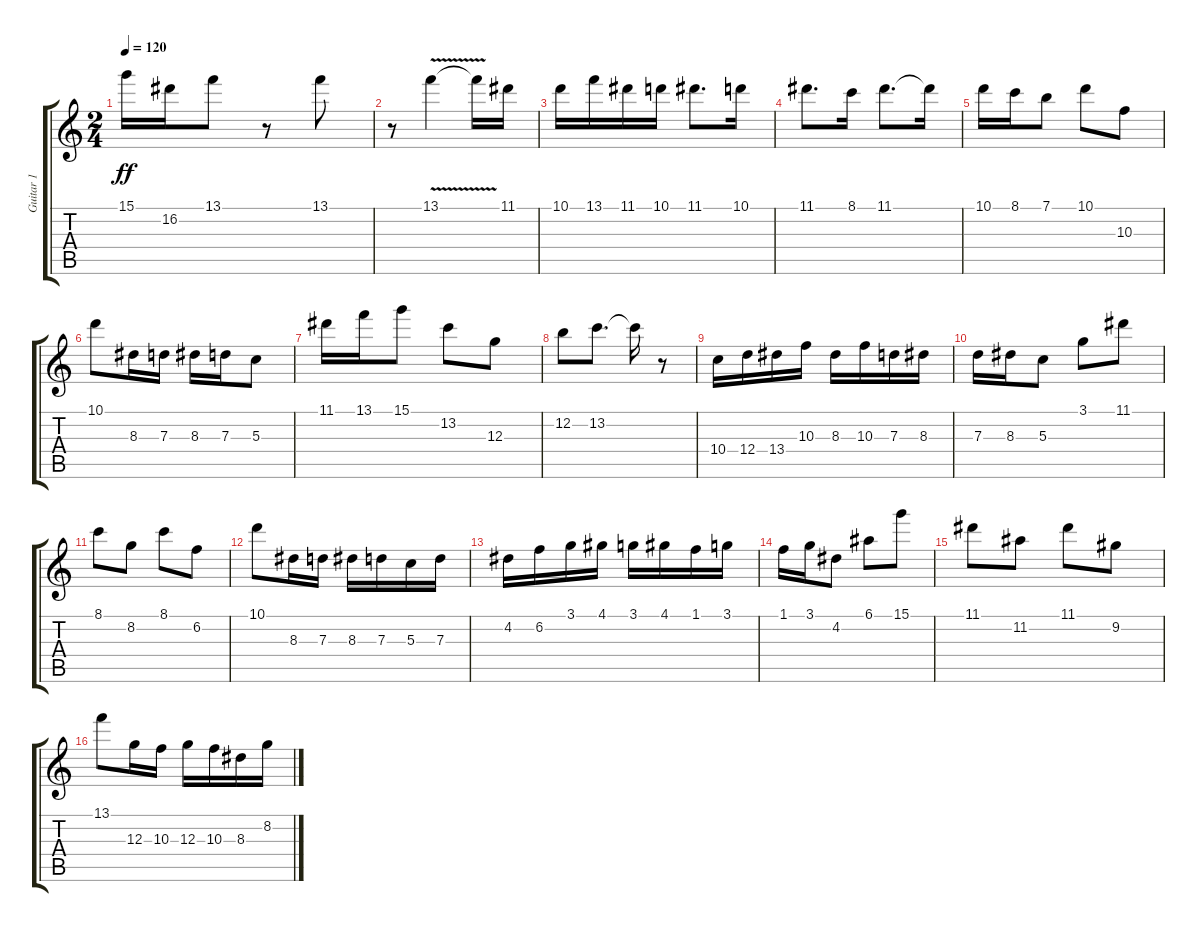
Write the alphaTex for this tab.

\track ("Guitar 1" "Guitar 1") {instrument distortionguitar}
\staff {score tabs}
\tuning (E4 B3 G3 D3 A2 E2) {hide}
\ts (2 4)
\tempo 120
\clef g2
\ks c
15.1.16{dy ff} 16.2.16 13.1.8 r.8 13.1.8 |
r.8 13.1{v}.4 13.1{t}.16 11.1.16 |
10.1.16 13.1.16 11.1.16 10.1.16 11.1.8{d} 10.1.16 |
11.1.8{d} 8.1.16 11.1.8{d} 11.1{t}.16 |
10.1.16 8.1.16 7.1.8 10.1.8 10.3.8 |
10.1.8 8.3.16 7.3.16 8.3.16 7.3.16 5.3.8 |
11.1.16 13.1.16 15.1.8 13.2.8 12.3.8 |
12.2.8 13.2.8{d} 13.2{t}.16 r.8 |
10.4.16 12.4.16 13.4.16 10.3.16 8.3.16 10.3.16 7.3.16 8.3.16 |
7.3.16 8.3.16 5.3.8 3.1.8 11.1.8 |
8.1.8 8.2.8 8.1.8 6.2.8 |
10.1.8 8.3.16 7.3.16 8.3.16 7.3.16 5.3.16 7.3.16 |
4.2.16 6.2.16 3.1.16 4.1.16 3.1.16 4.1.16 1.1.16 3.1.16 |
1.1.16 3.1.16 4.2.8 6.1.8 15.1.8 |
11.1.8 11.2.8 11.1.8 9.2.8 |
13.1.8 12.3.16 10.3.16 12.3.16 10.3.16 8.3.16 8.2.16
